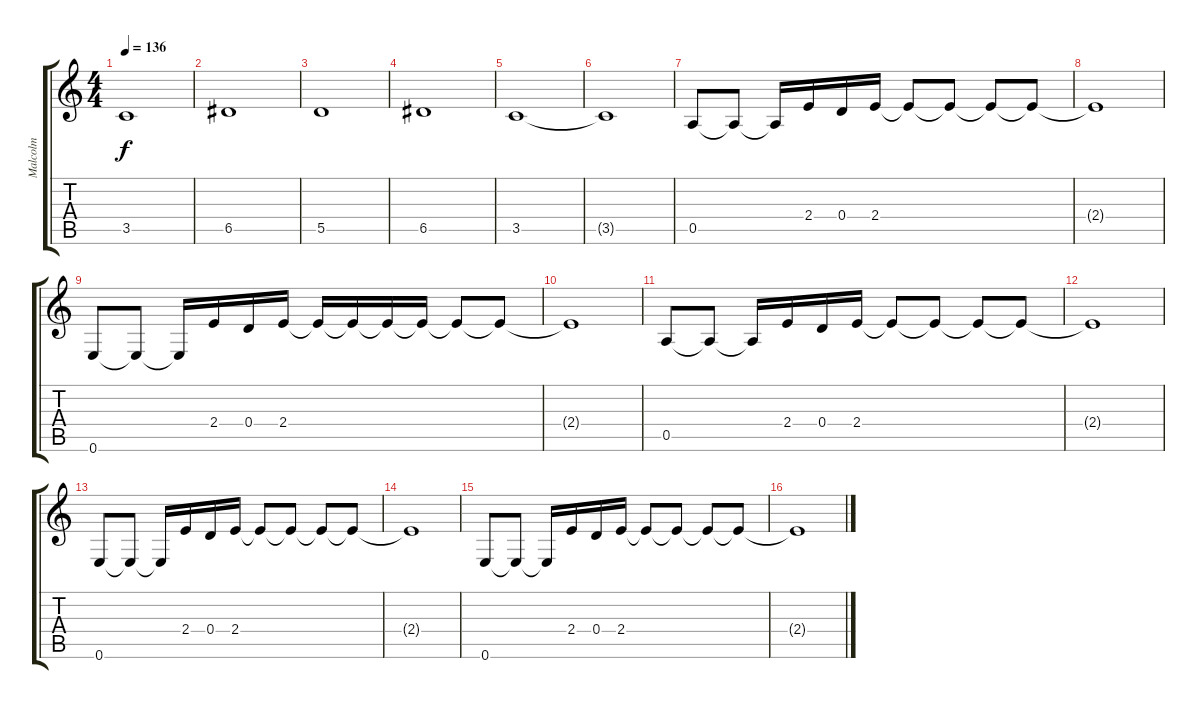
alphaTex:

\track ("Malcolm" "Malcolm") {instrument distortionguitar}
\staff {score tabs}
\tuning (E4 B3 G3 D3 A2 E2) {hide}
\ts (4 4)
\tempo 136
\clef g2
\ks c
3.5.1{dy f} |
6.5.1 |
5.5.1 |
6.5.1 |
3.5.1 |
3.5{t}.1 |
0.5.8{balance 0} 0.5{t}.8 0.5{t}.16 2.4.16 0.4.16 2.4.16 2.4{t}.8 2.4{t}.8 2.4{t}.8 2.4{t}.8 |
2.4{t}.1 |
0.6.8 0.6{t}.8 0.6{t}.16 2.4.16 0.4.16 2.4.16 2.4{t}.16 2.4{t}.16 2.4{t}.16 2.4{t}.16 2.4{t}.8 2.4{t}.8 |
2.4{t}.1 |
0.5.8 0.5{t}.8 0.5{t}.16 2.4.16 0.4.16 2.4.16 2.4{t}.8 2.4{t}.8 2.4{t}.8 2.4{t}.8 |
2.4{t}.1 |
0.6.8 0.6{t}.8 0.6{t}.16 2.4.16 0.4.16 2.4.16 2.4{t}.8 2.4{t}.8 2.4{t}.8 2.4{t}.8 |
2.4{t}.1 |
0.6.8 0.6{t}.8 0.6{t}.16 2.4.16 0.4.16 2.4.16 2.4{t}.8 2.4{t}.8 2.4{t}.8 2.4{t}.8 |
2.4{t}.1
